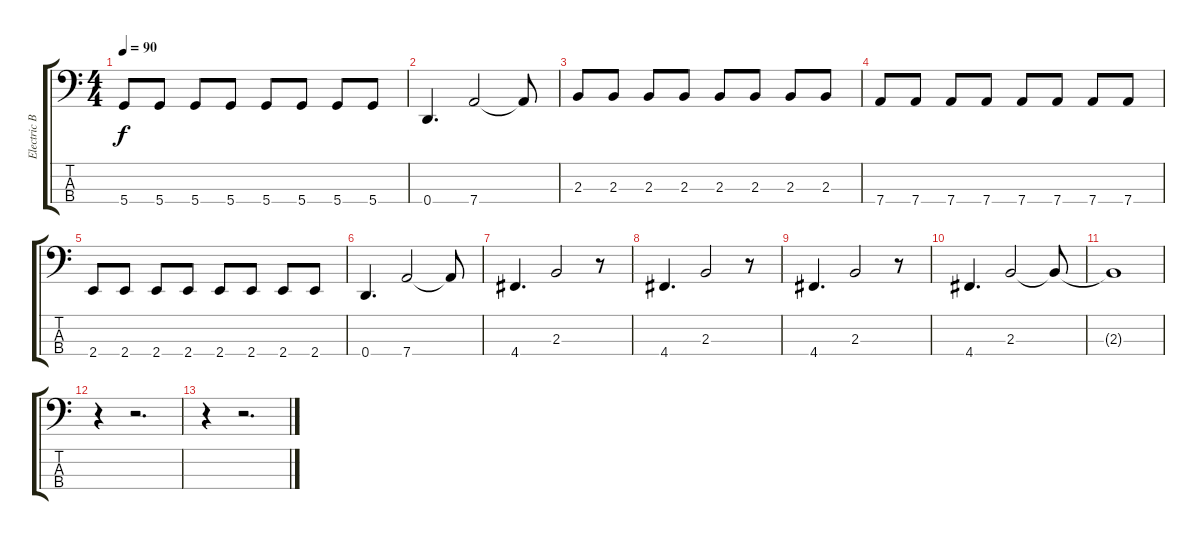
\track ("Electric Bass" "Electric B") {instrument electricbassfinger}
\staff {score tabs}
\tuning (G2 D2 A1 D1) {hide}
\ts (4 4)
\tempo 90
\clef f4
\ks c
5.4.8{dy f} 5.4.8 5.4.8 5.4.8 5.4.8 5.4.8 5.4.8 5.4.8 |
0.4.4{d} 7.4.2 7.4{t}.8 |
2.3.8 2.3.8 2.3.8 2.3.8 2.3.8 2.3.8 2.3.8 2.3.8 |
7.4.8 7.4.8 7.4.8 7.4.8 7.4.8 7.4.8 7.4.8 7.4.8 |
2.4.8 2.4.8 2.4.8 2.4.8 2.4.8 2.4.8 2.4.8 2.4.8 |
0.4.4{d} 7.4.2 7.4{t}.8 |
4.4.4{d} 2.3.2 r.8 |
4.4.4{d} 2.3.2 r.8 |
4.4.4{d} 2.3.2 r.8 |
4.4.4{d} 2.3.2 2.3{t}.8 |
2.3{t}.1 |
r.4 r.2{d} |
r.4 r.2{d}
